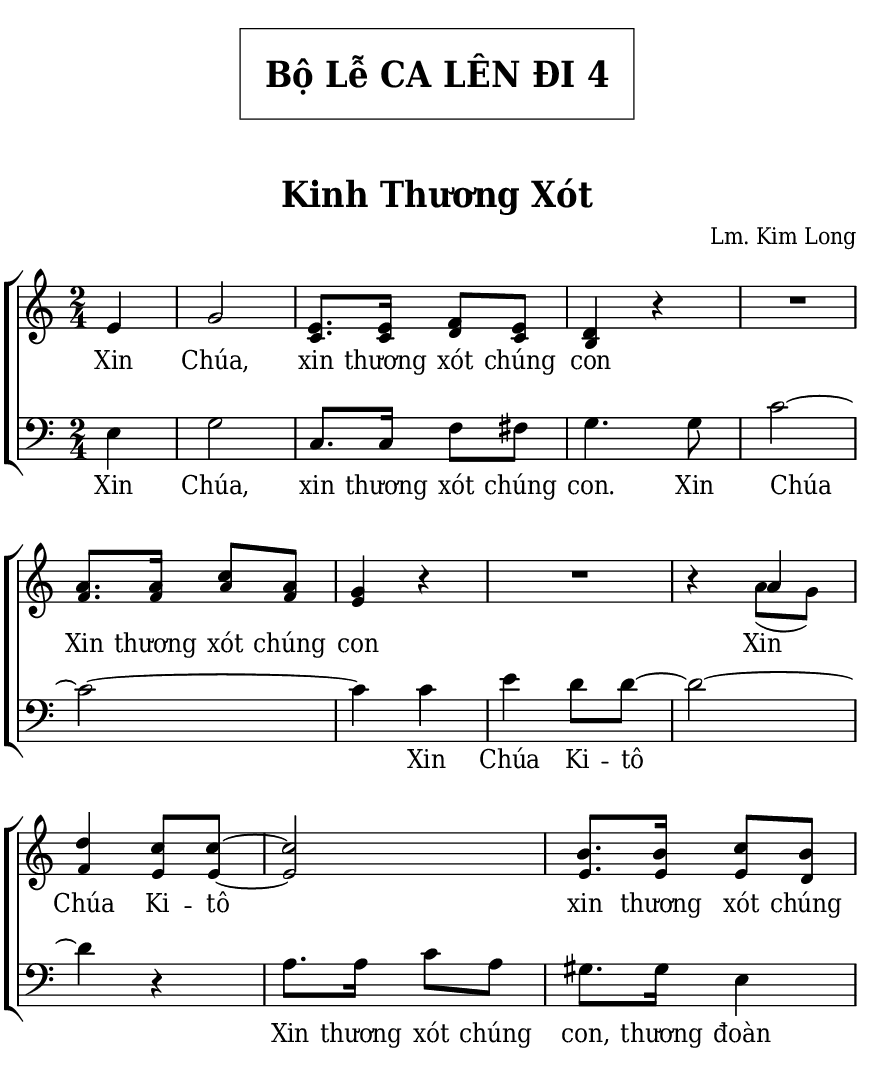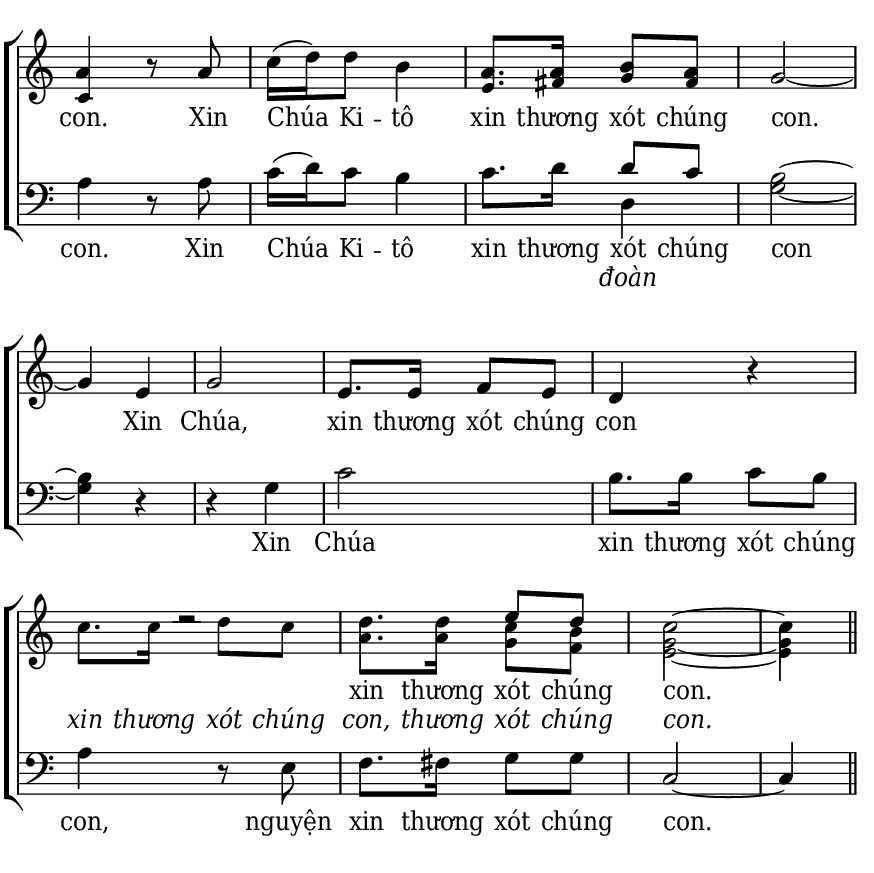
% Cài đặt chung
\version "2.22.1"
\include "english.ly"

\header {
  title = \markup \fill-line {
    \center-column {
      \box \pad-markup #2 "Bộ Lễ CA LÊN ĐI 4"
      \null \null
    }
  }
  subtitle = \markup { \fontsize #3 \bold "Kinh Thương Xót" }
  composer = "Lm. Kim Long"
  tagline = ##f
}

% Nhạc điệp khúc
nhacDiepKhucSop = \relative c' {
  \partial 4 e4 |
  g2 |
  e8. e16 f8 e |
  d4 r |
  R2
  a'8. a16 c8 a |
  g4 r |
  R2
  r4
  \once \override NoteColumn.force-hshift = #1
  a |
  d4 c8 c ~ |
  c2 |
  b8. b16 c8 b |
  a4 r8 a |
  c16 (d) d8 b4 |
  a8. a16 b8 a |
  g2 ~ |
  g4 e |
  g2 |
  e8. e16 f8 e |
  d4 r |
  R2
  d'8. d16 e8 d |
  \stemDown c2 ~ |
  c4 \bar "||"
}

nhacDiepKhucAlto = \relative c' {
  e4 |
  g2 |
  c,8. c16 d8 c |
  b4 r |
  R2
  f'8. f16 a8 f |
  e4 r |
  R2
  r4 a8 (g) |
  f4 e8 e ~ |
  e2 |
  e8. e16 e8 d |
  c4 r8 a' |
  c16 (d) d8 b4 |
  e,8. fs16 g8 fs |
  g2 ~ |
  g4 e |
  g2 |
  e8. e16 f8 e |
  d4 r |
  c'8. c16
  \tweak extra-offset #'(3 . -1.65)
  ^\markup { \rest #"2" }
  d8 c |
  a8. a16 <c g>8 <b f> |
  <g e>2 ~ |
  <g e>4
}

nhacDiepKhucBas = \relative c {
  e4 |
  g2 |
  c,8. c16 f8 fs |
  g4. g8 |
  c2 ~ |
  c ~ |
  c4 c |
  e4 d8 d ~ |
  d2 ~ |
  d4 r |
  a8. a16 c8 a |
  gs8. gs16 e4 |
  a r8 a |
  c16 (d) c8 b4 |
  c8. d16
  <<
    {
      \voiceOne
      d8 c
    }
    \new Voice = "splitpart" {
      \voiceTwo
      d,4
    }
  >>
  \oneVoice
  <b' g>2 ~ <b g>4 r |
  r g |
  c2 |
  b8. b16 c8 b |
  a4 r8 e |
  f8. fs16 g8 g |
  c,2 ~ |
  c4
}

% Lời điệp khúc
loiDiepKhucSop = \lyricmode {
  Xin Chúa, xin thương xót chúng con
  Xin thương xót chúng con
  Xin Chúa Ki -- tô
  xin thương xót chúng con.
  Xin Chúa Ki -- tô
  xin thương xót chúng con.
  Xin Chúa, xin thương xót chúng con
  xin thương xót chúng con.
}

loiDiepKhucAlto = \lyricmode {
  \repeat unfold 37 { _ }
  \override Lyrics.LyricText.font-shape = #'italic
  xin thương xót chúng con,
  thương xót chúng con.
}

loiDiepKhucBas = \lyricmode {
  Xin Chúa, xin thương xót chúng con.
  Xin Chúa
  Xin Chúa Ki -- tô
  Xin thương xót chúng con,
  thương đoàn con.
  Xin Chúa Ki -- tô
  xin thương
  <<
  { xót }
  \new Lyrics {
	  \set associatedVoice = "beBas"
	  \override Lyrics.LyricText.font-shape = #'italic
	  đoàn
	}
  >>
  chúng con
  Xin Chúa
  xin thương xót chúng con,
  nguyện xin thương xót chúng con.
}

% Dàn trang
\paper {
  #(set-paper-size "a5")
  top-margin = 3\mm
  bottom-margin = 3\mm
  left-margin = 3\mm
  right-margin = 3\mm
  indent = #0
  #(define fonts
	 (make-pango-font-tree "Deja Vu Serif Condensed"
	 		       "Deja Vu Serif Condensed"
			       "Deja Vu Serif Condensed"
			       (/ 20 20)))
  print-page-number = ##f
  system-system-spacing = #'((basic-distance . 0.1) (padding . 4.5))
}

TongNhip = {
  \key c \major \time 2/4
  \set Timing.beamExceptions = #'()
  \set Timing.baseMoment = #(ly:make-moment 1/4)
}

% Đổi kích thước nốt cho bè phụ
notBePhu =
#(define-music-function (font-size music) (number? ly:music?)
   (for-some-music
     (lambda (m)
       (if (music-is-of-type? m 'rhythmic-event)
           (begin
             (set! (ly:music-property m 'tweaks)
                   (cons `(font-size . ,font-size)
                         (ly:music-property m 'tweaks)))
             #t)
           #f))
     music)
   music)

\score {
  \new ChoirStaff <<
    \new Staff = diepKhuc \with {
        \consists "Merge_rests_engraver"
        printPartCombineTexts = ##f
      } <<
      \new Voice \TongNhip \partCombine 
        \nhacDiepKhucSop
        \notBePhu -1 { \nhacDiepKhucAlto }
      \new NullVoice = nhacThamChieuSop \nhacDiepKhucSop
      \new Lyrics \lyricsto nhacThamChieuSop \loiDiepKhucSop
      \new NullVoice = nhacThamChieuAlto \nhacDiepKhucAlto
      \new Lyrics \lyricsto nhacThamChieuAlto \loiDiepKhucAlto
      >>
    \new Staff <<
        \clef "bass"
        \new Voice = beBas {
          \TongNhip \nhacDiepKhucBas
        }
        \new Lyrics \lyricsto beBas \loiDiepKhucBas
    >>
  >>
  \layout {
    \override Lyrics.LyricSpace.minimum-distance = #1
    \override LyricHyphen.minimum-distance = #2
    \override Score.BarNumber.break-visibility = ##(#f #f #f)
    \override Score.SpacingSpanner.uniform-stretching = ##t
  }
}
